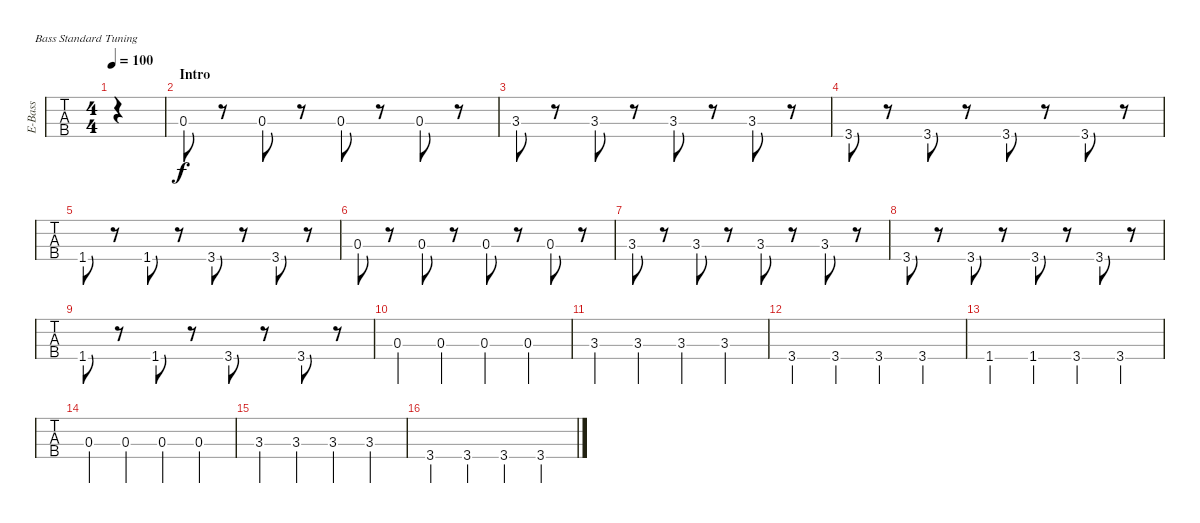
\defaultSystemsLayout 4
\bracketExtendMode groupsimilarinstruments
\otherSystemsTrackNameOrientation horizontal
\track ("Cole Train" "E-Bass") {instrument electricbassfinger}
\staff {tabs}
\tuning (G2 D2 A1 E1)
\ts (4 4)
\tempo 100
\clef f4
\ks c
|
\section ("" "Intro")
0.3.8 r.8 0.3.8 r.8 0.3.8 r.8 0.3.8 r.8 |
3.3.8 r.8 3.3.8 r.8 3.3.8 r.8 3.3.8 r.8 |
3.4.8 r.8 3.4.8 r.8 3.4.8 r.8 3.4.8 r.8 |
1.4.8 r.8 1.4.8 r.8 3.4.8 r.8 3.4.8 r.8 |
0.3.8 r.8 0.3.8 r.8 0.3.8 r.8 0.3.8 r.8 |
3.3.8 r.8 3.3.8 r.8 3.3.8 r.8 3.3.8 r.8 |
3.4.8 r.8 3.4.8 r.8 3.4.8 r.8 3.4.8 r.8 |
1.4.8 r.8 1.4.8 r.8 3.4.8 r.8 3.4.8 r.8 |
0.3.4 0.3.4 0.3.4 0.3.4 |
3.3.4 3.3.4 3.3.4 3.3.4 |
3.4.4 3.4.4 3.4.4 3.4.4 |
1.4.4 1.4.4 3.4.4 3.4.4 |
0.3.4 0.3.4 0.3.4 0.3.4 |
3.3.4 3.3.4 3.3.4 3.3.4 |
3.4.4 3.4.4 3.4.4 3.4.4
